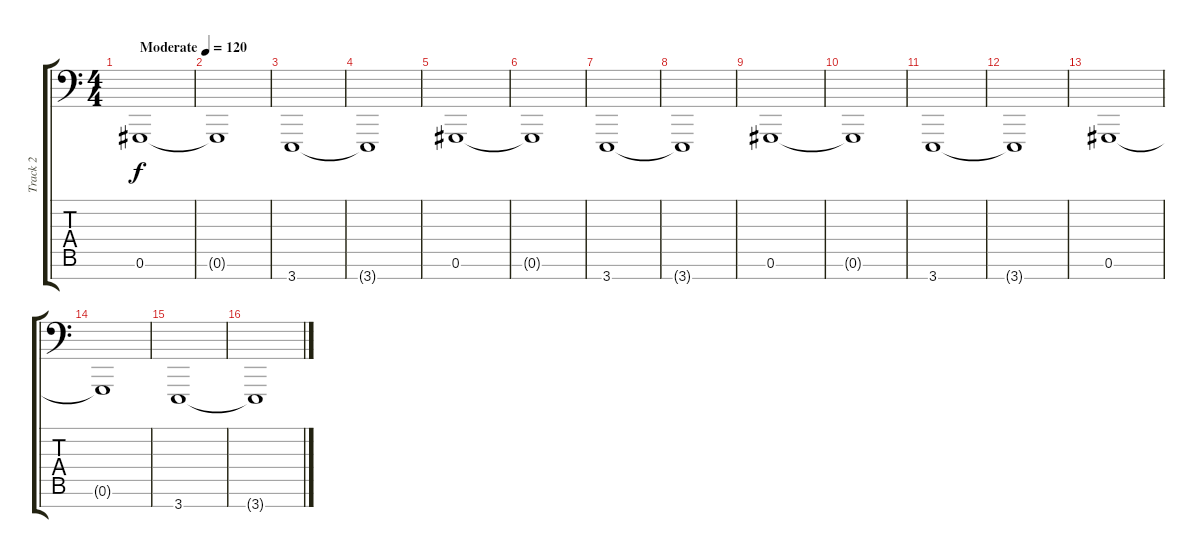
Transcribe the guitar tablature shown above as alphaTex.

\track ("Track 2" "Track 2") {instrument stringensemble2}
\staff {score tabs}
\tuning (Ab3 Eb3 B2 Gb2 Db2 Ab1 Db1) {hide}
\ts (4 4)
\tempo (120 "Moderate")
\clef f4
\ks c
0.6.1{dy f instrument stringensemble2} |
0.6{t}.1 |
3.7.1 |
3.7{t}.1 |
0.6.1 |
0.6{t}.1 |
3.7.1 |
3.7{t}.1 |
0.6.1 |
0.6{t}.1 |
3.7.1 |
3.7{t}.1 |
0.6.1 |
0.6{t}.1 |
3.7.1 |
3.7{t}.1
